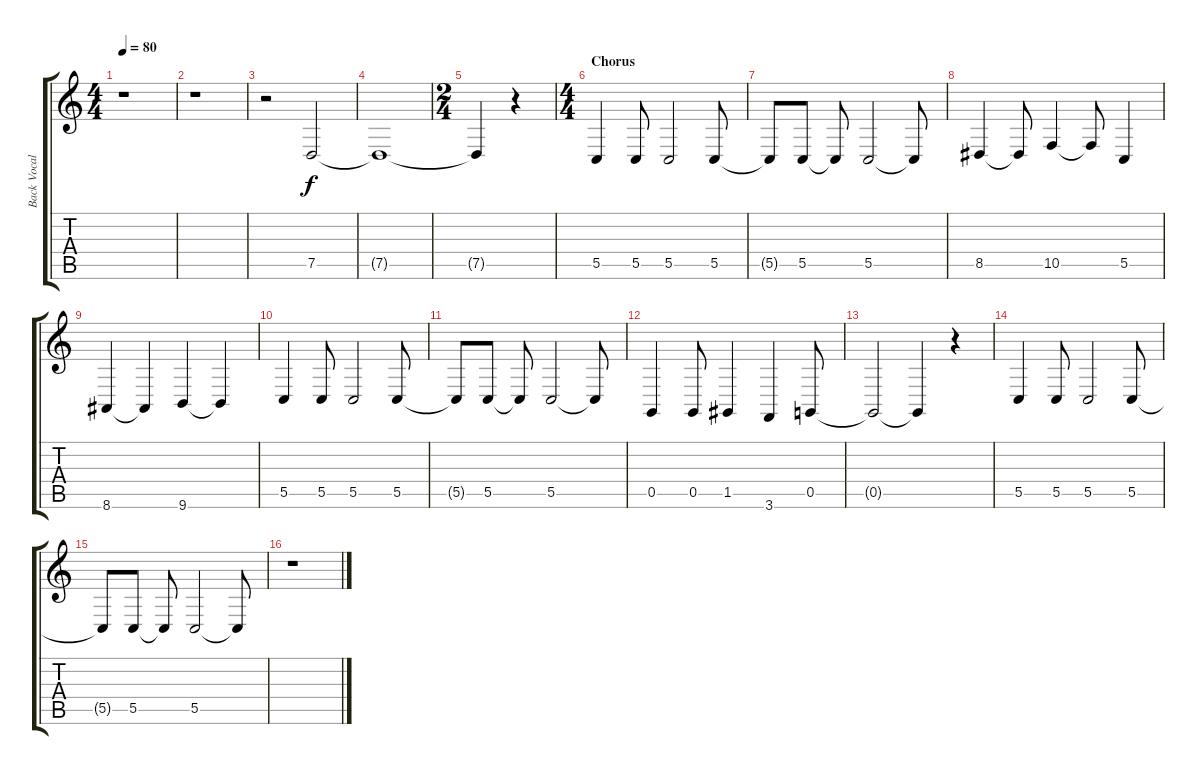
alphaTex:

\track ("Back Vocals, Anna" "Back Vocal") {instrument lead2sawtooth}
\staff {score tabs}
\tuning (D4 A3 F3 C3 G2 D2) {hide}
\ts (4 4)
\tempo 80
\clef g2
\ks c
r.1{dy f} |
r.1 |
r.2 7.5.2 |
7.5{t}.1 |
\ts (2 4)
7.5{t}.4 r.4 |
\ts (4 4)
\section ("" "Chorus")
5.5.4 5.5.8 5.5.2 5.5.8 |
5.5{t}.8 5.5.8 5.5{t}.8 5.5.2 5.5{t}.8 |
8.5.4 8.5{t}.8 10.5.4 10.5{t}.8 5.5.4 |
8.6.4 8.6{t}.4 9.6.4 9.6{t}.4 |
5.5.4 5.5.8 5.5.2 5.5.8 |
5.5{t}.8 5.5.8 5.5{t}.8 5.5.2 5.5{t}.8 |
0.5.4 0.5.8 1.5.4 3.6.4 0.5.8 |
0.5{t}.2 0.5{t}.4 r.4 |
5.5.4 5.5.8 5.5.2 5.5.8 |
5.5{t}.8 5.5.8 5.5{t}.8 5.5.2 5.5{t}.8 |
r.1
